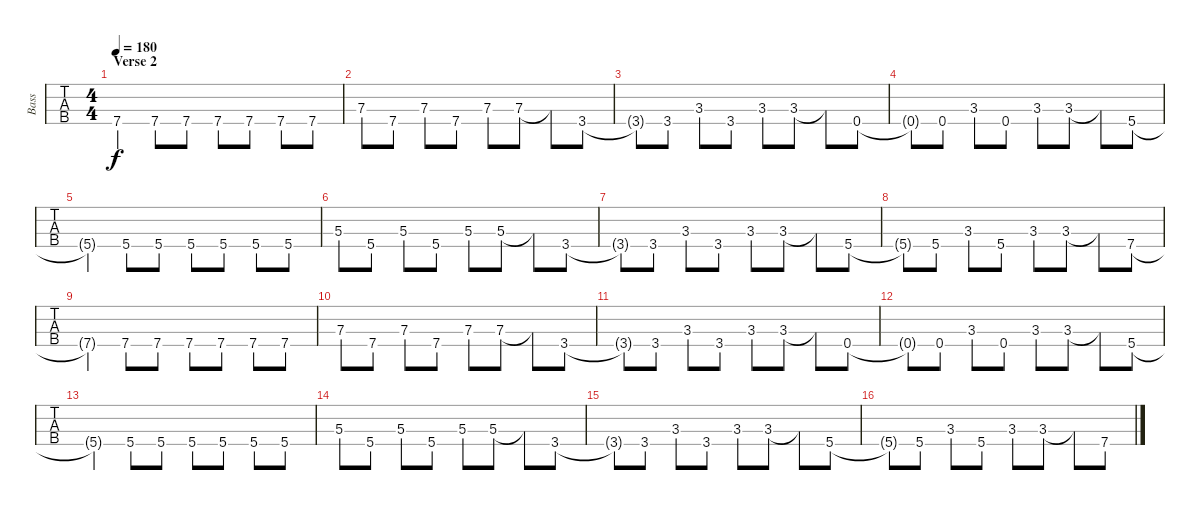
\track ("Bass" "Bass") {instrument electricbassfinger}
\staff {tabs}
\tuning (F2 C2 G1 C1) {hide}
\ts (4 4)
\section ("" "Verse 2")
\tempo 180
\clef f4
\ks c
7.4{t}.4{dy f} 7.4.8 7.4.8 7.4.8 7.4.8 7.4.8 7.4.8 |
7.3.8 7.4.8 7.3.8 7.4.8 7.3.8 7.3.8 7.3{t}.8 3.4.8 |
3.4{t}.8 3.4.8 3.3.8 3.4.8 3.3.8 3.3.8 3.3{t}.8 0.4.8 |
0.4{t}.8 0.4.8 3.3.8 0.4.8 3.3.8 3.3.8 3.3{t}.8 5.4.8 |
5.4{t}.4 5.4.8 5.4.8 5.4.8 5.4.8 5.4.8 5.4.8 |
5.3.8 5.4.8 5.3.8 5.4.8 5.3.8 5.3.8 5.3{t}.8 3.4.8 |
3.4{t}.8 3.4.8 3.3.8 3.4.8 3.3.8 3.3.8 3.3{t}.8 5.4.8 |
5.4{t}.8 5.4.8 3.3.8 5.4.8 3.3.8 3.3.8 3.3{t}.8 7.4.8 |
7.4{t}.4 7.4.8 7.4.8 7.4.8 7.4.8 7.4.8 7.4.8 |
7.3.8 7.4.8 7.3.8 7.4.8 7.3.8 7.3.8 7.3{t}.8 3.4.8 |
3.4{t}.8 3.4.8 3.3.8 3.4.8 3.3.8 3.3.8 3.3{t}.8 0.4.8 |
0.4{t}.8 0.4.8 3.3.8 0.4.8 3.3.8 3.3.8 3.3{t}.8 5.4.8 |
5.4{t}.4 5.4.8 5.4.8 5.4.8 5.4.8 5.4.8 5.4.8 |
5.3.8 5.4.8 5.3.8 5.4.8 5.3.8 5.3.8 5.3{t}.8 3.4.8 |
3.4{t}.8 3.4.8 3.3.8 3.4.8 3.3.8 3.3.8 3.3{t}.8 5.4.8 |
5.4{t}.8 5.4.8 3.3.8 5.4.8 3.3.8 3.3.8 3.3{t}.8 7.4.8
